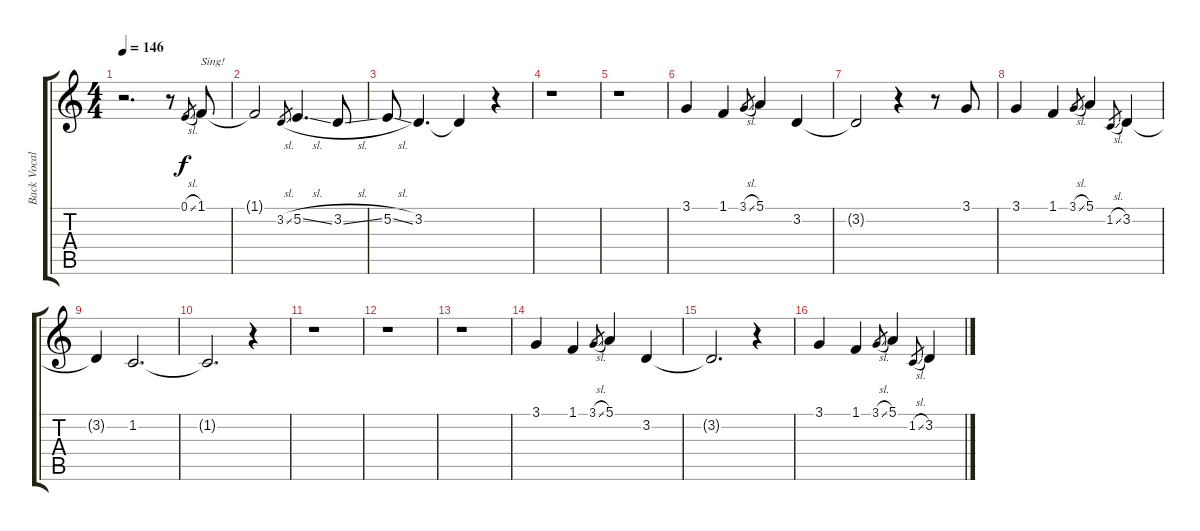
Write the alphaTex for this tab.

\track ("Back Vocal" "Back Vocal") {instrument voiceoohs}
\staff {score tabs}
\tuning (E4 B3 G3 D3 A2 D2) {hide}
\ts (4 4)
\tempo 146
\clef g2
\ks c
r.2{d dy f instrument tenorsax} r.8 0.1{sl}.8{gr} 1.1.8{txt "Sing!"} |
1.1{t}.2 3.2{sl}.8{gr} 5.2{sl}.4{d} 3.2{sl}.8 |
5.2{sl}.8 3.2.4{d} 3.2{t}.4 r.4 |
r.1 |
r.1 |
3.1.4 1.1.4 3.1{sl}.8{gr} 5.1.4 3.2.4 |
3.2{t}.2 r.4 r.8 3.1.8 |
3.1.4 1.1.4 3.1{sl}.8{gr} 5.1.4 1.2{sl}.8{gr} 3.2.4 |
3.2{t}.4 1.2.2{d} |
1.2{t}.2{d} r.4 |
r.1 |
r.1 |
r.1 |
3.1.4 1.1.4 3.1{sl}.8{gr} 5.1.4 3.2.4 |
3.2{t}.2{d} r.4 |
3.1.4 1.1.4 3.1{sl}.8{gr} 5.1.4 1.2{sl}.8{gr} 3.2.4
